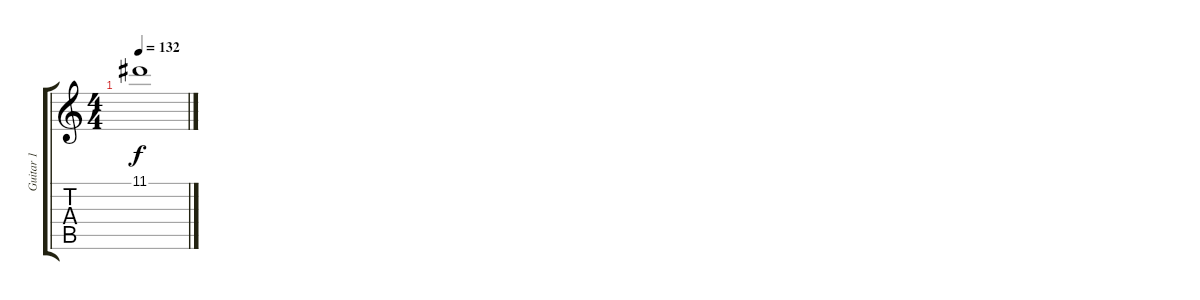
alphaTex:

\track ("Guitar 1" "Guitar 1") {instrument overdrivenguitar}
\staff {score tabs}
\tuning (E4 B3 G3 D3 A2 D2) {hide}
\ts (4 4)
\tempo 132
\clef g2
\ks c
11.1{t}.1{dy f}
